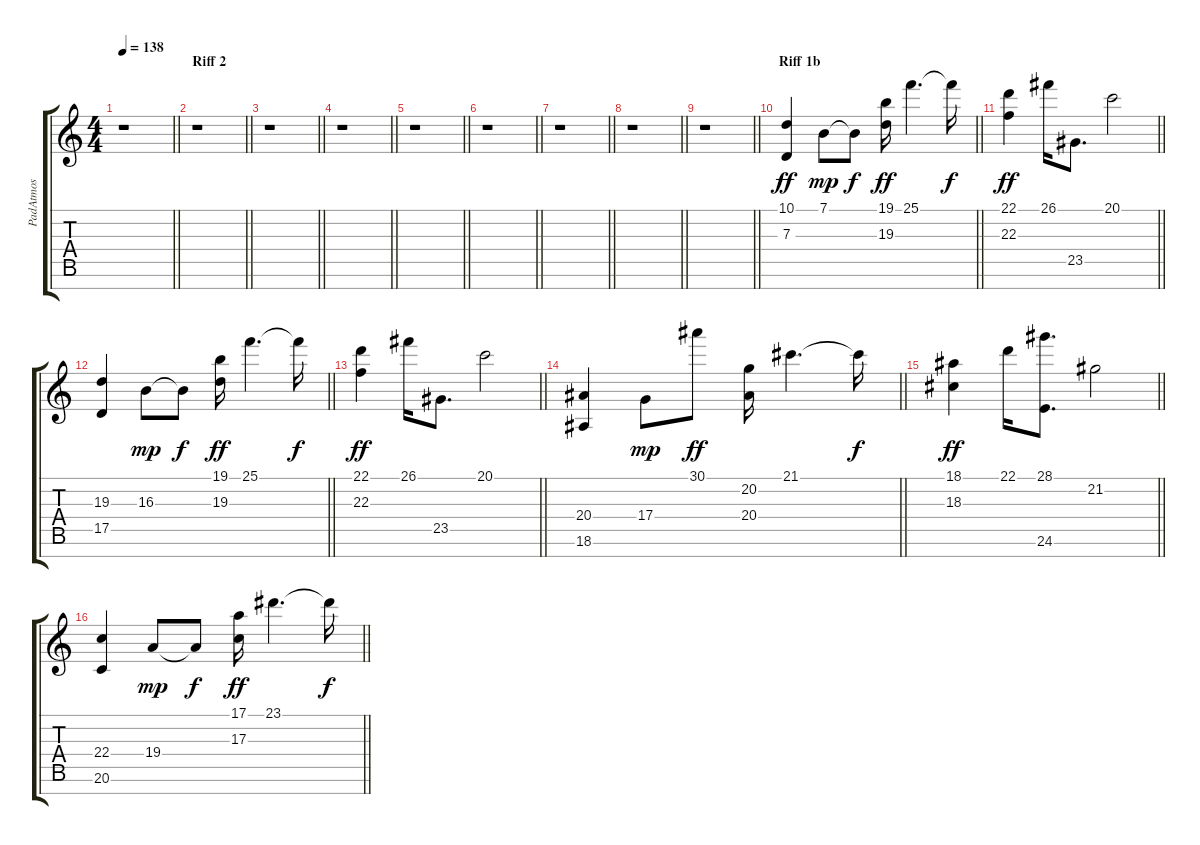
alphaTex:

\track ("PadAtmos" "PadAtmos") {instrument pad2warm}
\staff {score tabs}
\tuning (E4 B3 G3 D3 A2 E2 B1) {hide}
\ts (4 4)
\tempo 138
\clef g2
\barLineRight lightlight
\ks c
r.1{dy ff} |
\section ("" "Riff 2")
\barLineRight lightlight
r.1 |
\barLineRight lightlight
r.1 |
\barLineRight lightlight
r.1 |
\barLineRight lightlight
r.1 |
\barLineRight lightlight
r.1 |
\barLineRight lightlight
r.1 |
\barLineRight lightlight
r.1 |
\barLineRight lightlight
r.1 |
\section ("" "Riff 1b")
\barLineRight lightlight
(10.1 7.3).4 7.1.8{dy mp} 7.1{t}.8{dy f} (19.1 19.3).16{dy ff} 25.1.4{d} 25.1{t}.16{dy f} |
\barLineRight lightlight
(22.1 22.3).4{dy ff} 26.1.16 23.5.8{d} 20.1.2 |
\barLineRight lightlight
(19.3 17.5).4 16.3.8{dy mp} 16.3{t}.8{dy f} (19.1 19.3).16{dy ff} 25.1.4{d} 25.1{t}.16{dy f} |
\barLineRight lightlight
(22.1 22.3).4{dy ff} 26.1.16 23.5.8{d} 20.1.2 |
\barLineRight lightlight
(20.4 18.6).4 17.4.8{dy mp} 30.1.8{dy ff} (20.2 20.4).16 21.1.4{d} 21.1{t}.16{dy f} |
\barLineRight lightlight
(18.1 18.3).4{dy ff} 22.1.16 (28.1 24.6).8{d} 21.2.2 |
\barLineRight lightlight
(22.4 20.6).4 19.4.8{dy mp} 19.4{t}.8{dy f} (17.1 17.3).16{dy ff} 23.1.4{d} 23.1{t}.16{dy f}
